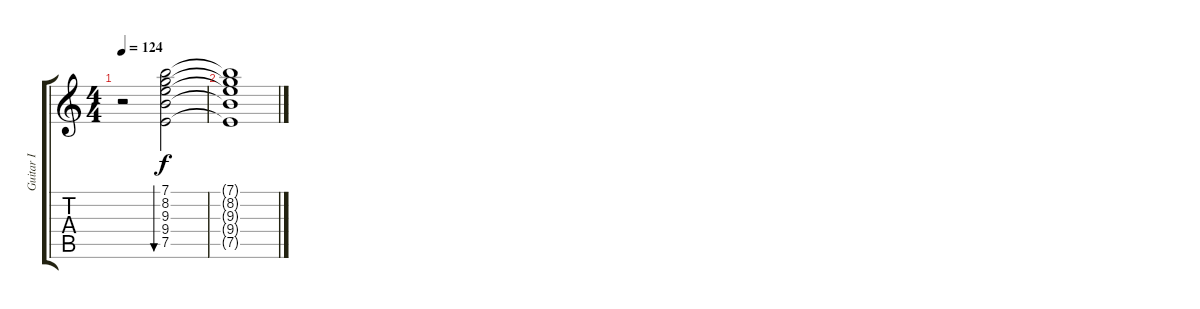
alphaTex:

\track ("Guitar I" "Guitar I") {instrument acousticguitarsteel}
\staff {score tabs}
\tuning (E4 B3 G3 D3 A2 E2) {hide}
\ts (4 4)
\tempo 124
\clef g2
\ks c
r.2{dy f} (7.1 8.2 9.3 9.4 7.5).2{bu 240} |
(7.1{t} 8.2{t} 9.3{t} 9.4{t} 7.5{t}).1
